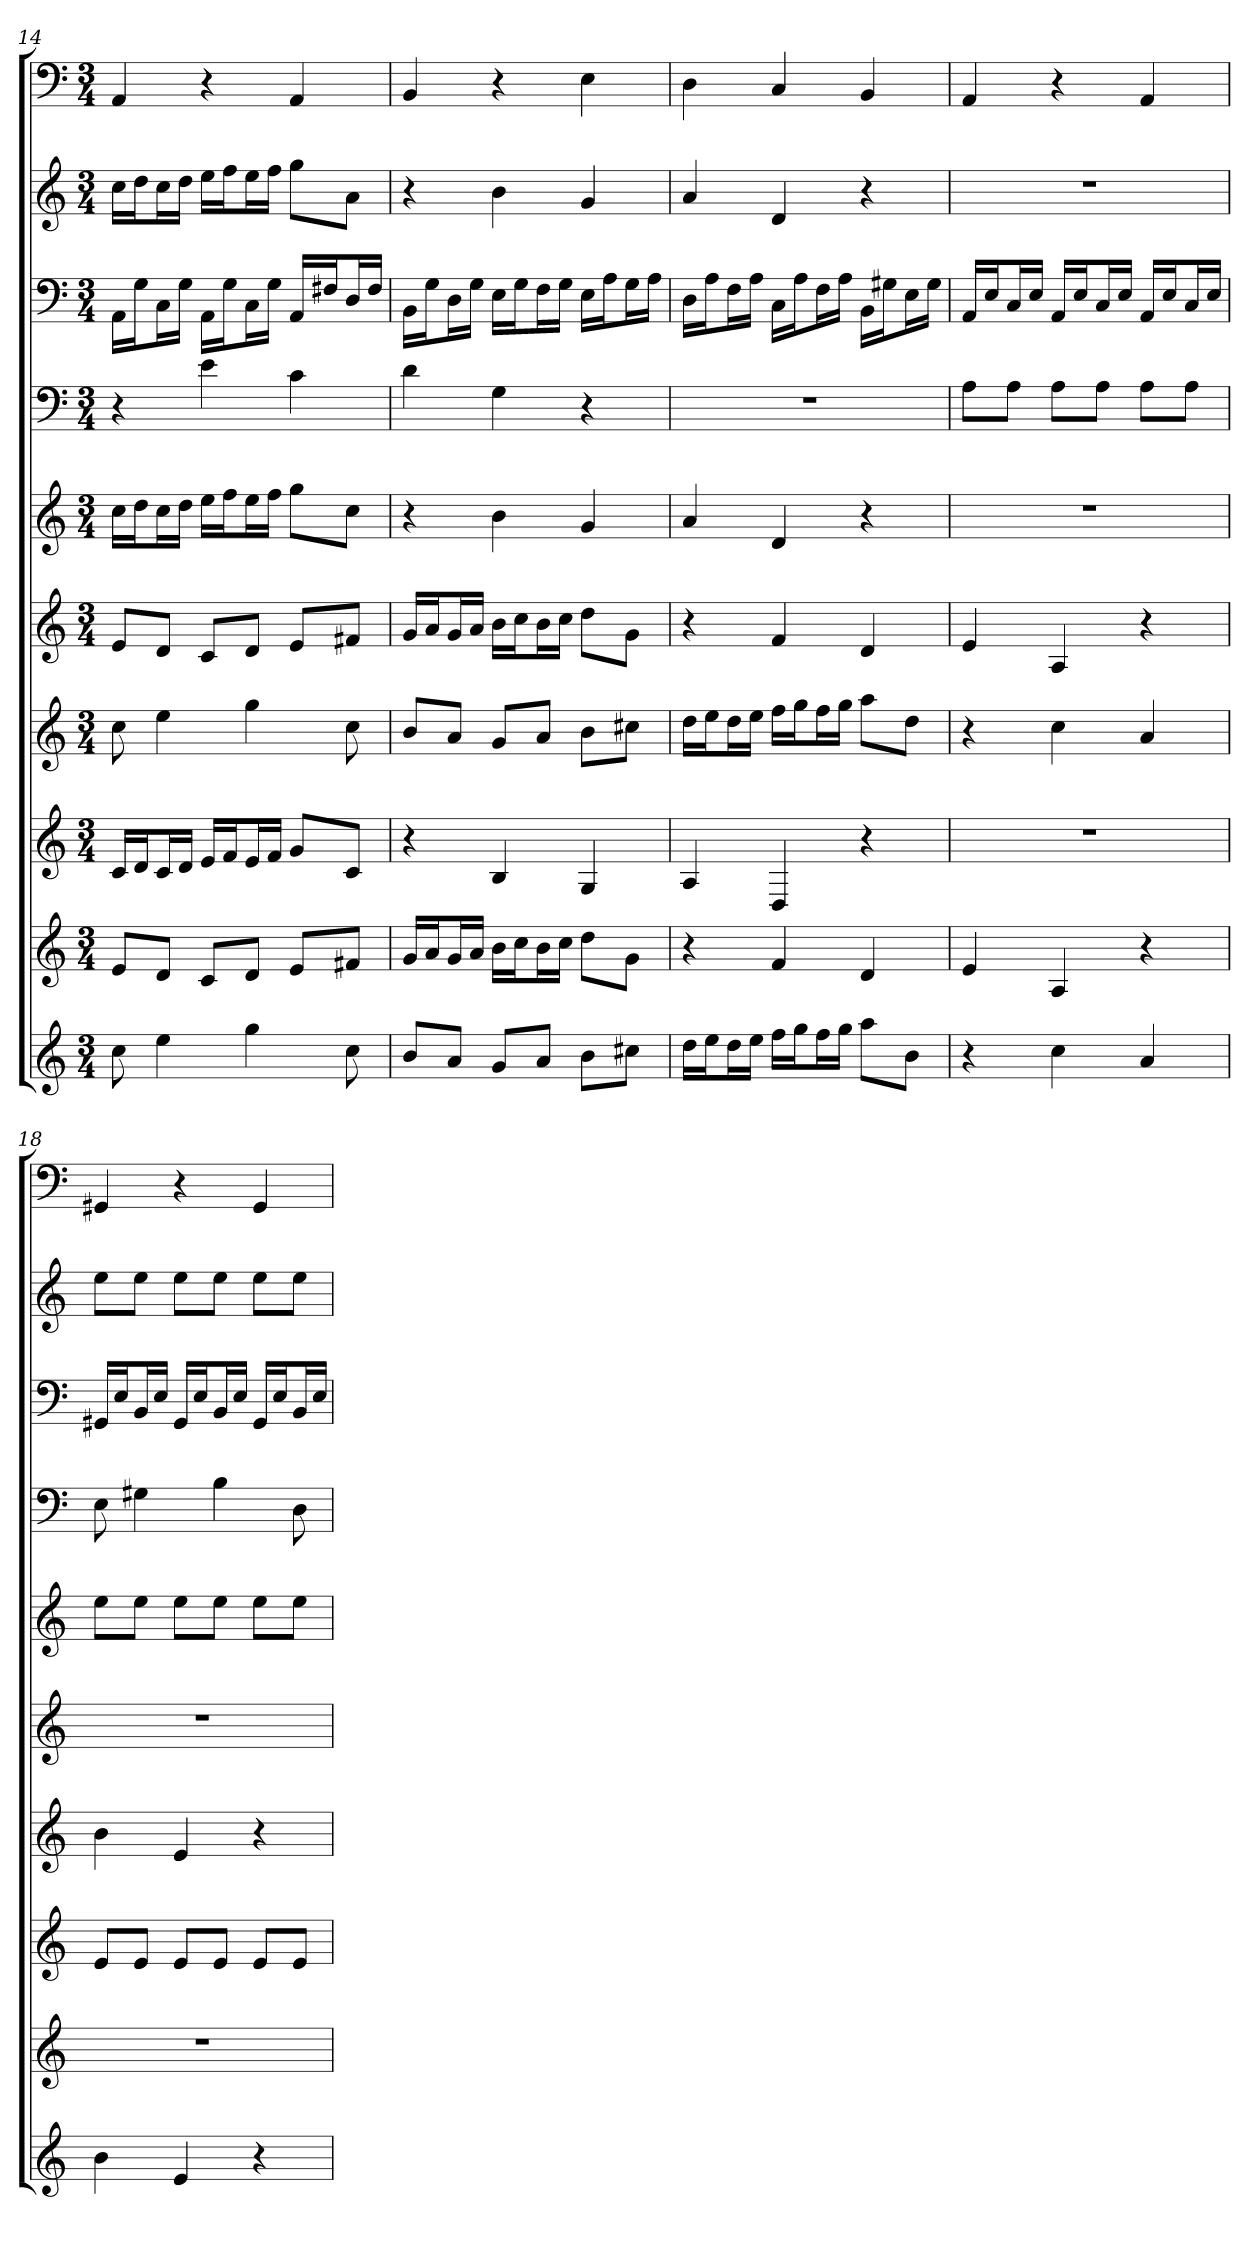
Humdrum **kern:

**kern	**kern	**kern	**kern	**kern	**kern	**kern	**kern	**kern	**kern
*part10	*part9	*part8	*part7	*part6	*part5	*part4	*part3	*part2	*part1
*staff10	*staff9	*staff8	*staff7	*staff6	*staff5	*staff4	*staff3	*staff2	*staff1
*clefG2	*clefG2	*clefG2	*clefG2	*clefG2	*clefG2	*clefF4	*clefF4	*clefG2	*clefF4
*k[]	*k[]	*k[]	*k[]	*k[]	*k[]	*k[]	*k[]	*k[]	*k[]
*C:	*C:	*C:	*C:	*C:	*C:	*C:	*C:	*C:	*C:
*M3/4	*M3/4	*M3/4	*M3/4	*M3/4	*M3/4	*M3/4	*M3/4	*M3/4	*M3/4
=14	=14	=14	=14	=14	=14	=14	=14	=14	=14
8cc	8e/L	16c/LL	8cc	8e/L	16cc\LL	4r	16AA\LL	16cc\LL	4AA
.	.	16d/J	.	.	16dd\J	.	16G\J	16dd\J	.
4ee	8d/J	16c/L	4ee	8d/J	16cc\L	.	16C\L	16cc\L	.
.	.	16d/JJ	.	.	16dd\JJ	.	16G\JJ	16dd\JJ	.
.	8c/L	16e/LL	.	8c/L	16ee\LL	4e	16AA\LL	16ee\LL	4r
.	.	16f/J	.	.	16ff\J	.	16G\J	16ff\J	.
4gg	8d/J	16e/L	4gg	8d/J	16ee\L	.	16C\L	16ee\L	.
.	.	16f/JJ	.	.	16ff\JJ	.	16G\JJ	16ff\JJ	.
.	8e/L	8g/L	.	8e/L	8gg\L	4c	16AA/LL	8gg\L	4AA
.	.	.	.	.	.	.	16F#X/J	.	.
8cc	8f#X/J	8c/J	8cc	8f#X/J	8cc\J	.	16D/L	8a\J	.
.	.	.	.	.	.	.	16F#/JJ	.	.
=15	=15	=15	=15	=15	=15	=15	=15	=15	=15
8b/L	16g/LL	4r	8b/L	16g/LL	4r	4d	16BB\LL	4r	4BB
.	16a/J	.	.	16a/J	.	.	16G\J	.	.
8a/J	16g/L	.	8a/J	16g/L	.	.	16D\L	.	.
.	16a/JJ	.	.	16a/JJ	.	.	16G\JJ	.	.
8g/L	16b\LL	4B	8g/L	16b\LL	4b	4G	16E\LL	4b	4r
.	16cc\J	.	.	16cc\J	.	.	16G\J	.	.
8a/J	16b\L	.	8a/J	16b\L	.	.	16F\L	.	.
.	16cc\JJ	.	.	16cc\JJ	.	.	16G\JJ	.	.
8b\L	8dd\L	4G	8b\L	8dd\L	4g	4r	16E\LL	4g	4E
.	.	.	.	.	.	.	16A\J	.	.
8cc#X\J	8g\J	.	8cc#X\J	8g\J	.	.	16G\L	.	.
.	.	.	.	.	.	.	16A\JJ	.	.
=16	=16	=16	=16	=16	=16	=16	=16	=16	=16
16dd\LL	4r	4A	16dd\LL	4r	4a	2.r	16D\LL	4a	4D
16ee\J	.	.	16ee\J	.	.	.	16A\J	.	.
16dd\L	.	.	16dd\L	.	.	.	16F\L	.	.
16ee\JJ	.	.	16ee\JJ	.	.	.	16A\JJ	.	.
16ff\LL	4f	4D	16ff\LL	4f	4d	.	16C\LL	4d	4C
16gg\J	.	.	16gg\J	.	.	.	16A\J	.	.
16ff\L	.	.	16ff\L	.	.	.	16F\L	.	.
16gg\JJ	.	.	16gg\JJ	.	.	.	16A\JJ	.	.
8aa\L	4d	4r	8aa\L	4d	4r	.	16BB\LL	4r	4BB
.	.	.	.	.	.	.	16G#X\J	.	.
8b\J	.	.	8dd\J	.	.	.	16E\L	.	.
.	.	.	.	.	.	.	16G#\JJ	.	.
=17	=17	=17	=17	=17	=17	=17	=17	=17	=17
4r	4e	2.r	4r	4e	2.r	8A\L	16AA/LL	2.r	4AA
.	.	.	.	.	.	.	16E/J	.	.
.	.	.	.	.	.	8A\J	16C/L	.	.
.	.	.	.	.	.	.	16E/JJ	.	.
4cc	4A	.	4cc	4A	.	8A\L	16AA/LL	.	4r
.	.	.	.	.	.	.	16E/J	.	.
.	.	.	.	.	.	8A\J	16C/L	.	.
.	.	.	.	.	.	.	16E/JJ	.	.
4a	4r	.	4a	4r	.	8A\L	16AA/LL	.	4AA
.	.	.	.	.	.	.	16E/J	.	.
.	.	.	.	.	.	8A\J	16C/L	.	.
.	.	.	.	.	.	.	16E/JJ	.	.
=18	=18	=18	=18	=18	=18	=18	=18	=18	=18
4b	2.r	8e/L	4b	2.r	8ee\L	8E	16GG#X/LL	8ee\L	4GG#X
.	.	.	.	.	.	.	16E/J	.	.
.	.	8e/J	.	.	8ee\J	4G#X	16BB/L	8ee\J	.
.	.	.	.	.	.	.	16E/JJ	.	.
4e	.	8e/L	4e	.	8ee\L	.	16GG#/LL	8ee\L	4r
.	.	.	.	.	.	.	16E/J	.	.
.	.	8e/J	.	.	8ee\J	4B	16BB/L	8ee\J	.
.	.	.	.	.	.	.	16E/JJ	.	.
4r	.	8e/L	4r	.	8ee\L	.	16GG#/LL	8ee\L	4GG#
.	.	.	.	.	.	.	16E/J	.	.
.	.	8e/J	.	.	8ee\J	8D	16BB/L	8ee\J	.
.	.	.	.	.	.	.	16E/JJ	.	.
=	=	=	=	=	=	=	=	=	=
*-	*-	*-	*-	*-	*-	*-	*-	*-	*-
